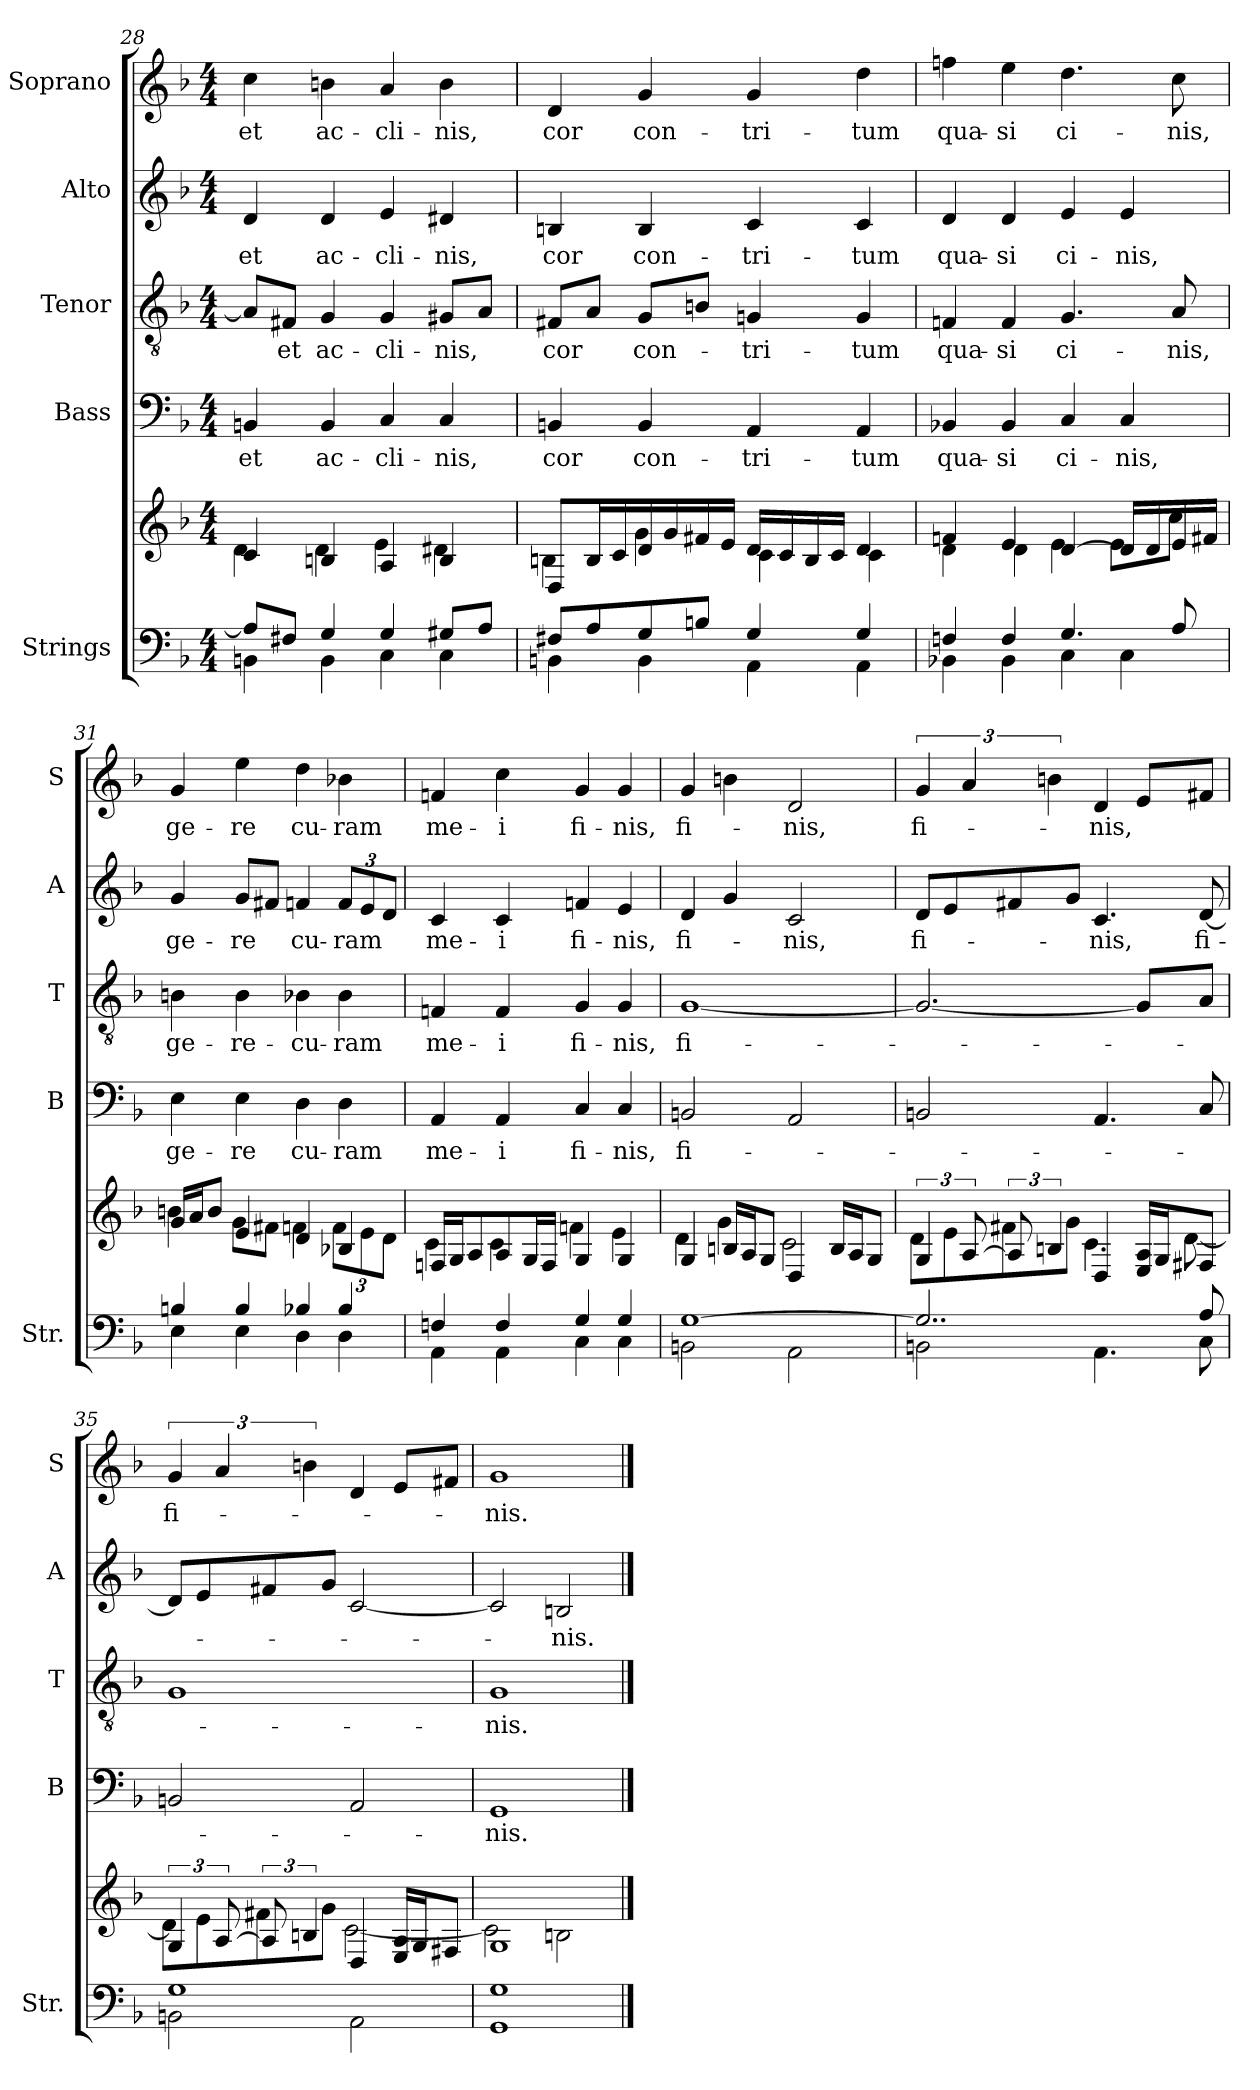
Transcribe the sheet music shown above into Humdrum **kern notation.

**kern	**kern	**kern	**text	**kern	**text	**kern	**text	**kern	**text
*part5	*part5	*part4	*part4	*part3	*part3	*part2	*part2	*part1	*part1
*staff6	*staff5	*staff4	*staff4	*staff3	*staff3	*staff2	*staff2	*staff1	*staff1
*I"Strings	*	*I"Bass	*	*I"Tenor	*	*I"Alto	*	*I"Soprano	*
*I'Str.	*	*I'B	*	*I'T	*	*I'A	*	*I'S	*
*clefF4	*clefG2	*clefF4	*	*clefGv2	*	*clefG2	*	*clefG2	*
*k[b-]	*k[b-]	*k[b-]	*	*k[b-]	*	*k[b-]	*	*k[b-]	*
*F:	*F:	*F:	*	*F:	*	*F:	*	*F:	*
*M4/4	*M4/4	*M4/4	*	*M4/4	*	*M4/4	*	*M4/4	*
=28	=28	=28	=28	=28	=28	=28	=28	=28	=28
*^	*^	*	*	*	*	*	*	*	*
!	!	!	!	!	!LO:LY:b	!	!	!	!LO:LY:b	!	!LO:LY:b
8A/L]	4BB\	4c/	4d\	4BB/	et	8A/L]	.	4d/	et	4cc\	et
!	!	!	!	!	!	!	!LO:LY:b	!	!	!	!
8F#/J	.	.	.	.	.	8F#/J	et	.	.	.	.
!	!	!	!	!	!LO:LY:b	!	!LO:LY:b	!	!LO:LY:b	!	!LO:LY:b
4G/	4BB\	4B/	4d\	4BB/	ac-	4G/	ac-	4d/	ac-	4b\	ac-
!	!	!	!	!	!LO:LY:b	!	!LO:LY:b	!	!LO:LY:b	!	!LO:LY:b
4G/	4C\	4A/	4e\	4C/	-cli-	4G/	-cli-	4e/	-cli-	4a/	-cli-
!	!	!	!	!	!LO:LY:b	!	!LO:LY:b	!	!LO:LY:b	!	!LO:LY:b
8G#X/L	4C\	4B/	4d#X\	4C/	-nis,	8G#X/L	-nis,	4d#X/	-nis,	4b\	-nis,
8A/J	.	.	.	.	.	8A/J	.	.	.	.	.
!!LO:PB:g=z
=29	=29	=29	=29	=29	=29	=29	=29	=29	=29	=29	=29
!	!	!	!	!	!LO:LY:b	!	!LO:LY:b	!	!LO:LY:b	!	!LO:LY:b
8F#/L	4BB\	8D/L	4B\	4BB/	cor	8F#/L	cor	4B/	cor	4d/	cor
8A/	.	16B/L	.	.	.	8A/J	.	.	.	.	.
.	.	16c/	.	.	.	.	.	.	.	.	.
!	!	!	!	!	!LO:LY:b	!	!LO:LY:b	!	!LO:LY:b	!	!LO:LY:b
8G/	4BB\	16d/	4g\	4BB/	con-	8G/L	con-	4B/	con-	4g/	con-
.	.	16g/	.	.	.	.	.	.	.	.	.
8B/J	.	16f#/	.	.	.	8B/J	.	.	.	.	.
.	.	16e/JJ	.	.	.	.	.	.	.	.	.
!	!	!	!	!	!LO:LY:b	!	!LO:LY:b	!	!LO:LY:b	!	!LO:LY:b
4G/	4AA\	16d/LL	4c\	4AA/	-tri-	4Gni/	-tri-	4c/	-tri-	4g/	-tri-
.	.	16c/	.	.	.	.	.	.	.	.	.
.	.	16B/	.	.	.	.	.	.	.	.	.
.	.	16c/JJ	.	.	.	.	.	.	.	.	.
!	!	!	!	!	!LO:LY:b	!	!LO:LY:b	!	!LO:LY:b	!	!LO:LY:b
4G/	4AA\	4d/	4c\	4AA/	-tum	4G/	-tum	4c/	-tum	4dd\	-tum
=30	=30	=30	=30	=30	=30	=30	=30	=30	=30	=30	=30
!	!	!	!	!	!LO:LY:b	!	!LO:LY:b	!	!LO:LY:b	!	!LO:LY:b
4Fn/	4BB-X\	4fn/	4d\	4BB-X/	qua-	4Fn/	qua-	4d/	qua-	4ffn\	qua-
!	!	!	!	!	!LO:LY:b	!	!LO:LY:b	!	!LO:LY:b	!	!LO:LY:b
4F/	4BB-\	4e/	4d\	4BB-/	-si	4F/	-si	4d/	-si	4ee\	-si
!	!	!	!	!	!LO:LY:b	!	!LO:LY:b	!	!LO:LY:b	!	!LO:LY:b
4.G/	4C\	[4d/	4e\	4C/	ci-	4.G/	ci-	4e/	ci-	4.dd\	ci-
!	!	!	!	!	!LO:LY:b	!	!	!	!LO:LY:b	!	!
.	4C\	16d/LL]	8e\L	4C/	-nis,	.	.	4e/	-nis,	.	.
.	.	16d/	.	.	.	.	.	.	.	.	.
!	!	!	!	!	!	!	!LO:LY:b	!	!	!	!LO:LY:b
8A/	.	16e/	8cc\J	.	.	8A/	-nis,	.	.	8cc\	-nis,
.	.	16f#X/JJ	.	.	.	.	.	.	.	.	.
=31	=31	=31	=31	=31	=31	=31	=31	=31	=31	=31	=31
!	!	!	!	!	!LO:LY:b	!	!LO:LY:b	!	!LO:LY:b	!	!LO:LY:b
4B/	4E\	16g/LL	4b\	4E\	ge-	4B\	ge-	4g/	ge-	4g/	ge-
.	.	16a/J	.	.	.	.	.	.	.	.	.
.	.	8b/J	.	.	.	.	.	.	.	.	.
!	!	!	!	!	!LO:LY:b	!	!LO:LY:b	!	!LO:LY:b	!	!LO:LY:b
4B/	4E\	4e/	8g\L	4E\	-re	4B\	-re-	8g/L	-re	4ee\	-re
.	.	.	8f#\J	.	.	.	.	8f#/J	.	.	.
!	!	!	!	!	!LO:LY:b	!	!LO:LY:b	!	!LO:LY:b	!	!LO:LY:b
4B-X/	4D\	4d/	4fn\	4D\	cu-	4B-X\	-cu-	4fn/	cu-	4dd\	cu-
*	*	*	*Xbrackettup	*	*	*	*	*	*	*	*
!	!	!	!	!	!LO:LY:b	!	!LO:LY:b	!	!	!	!
*	*	*	*	*	*	*	*	*Xbrackettup	*	*	*
!	!	!	!	!	!	!	!	!	!LO:LY:b	!	!LO:LY:b
4B-/	4D\	4B-X/	12f\L	4D\	-ram	4B-\	-ram	12f/L	-ram	4b-X\	-ram
.	.	.	12e\	.	.	.	.	12e/	.	.	.
.	.	.	12d\J	.	.	.	.	12d/J	.	.	.
!!LO:LB:g=z
=32	=32	=32	=32	=32	=32	=32	=32	=32	=32	=32	=32
!	!	!	!	!	!LO:LY:b	!	!LO:LY:b	!	!LO:LY:b	!	!LO:LY:b
4Fn/	4AA\	16Fn/LL	4c\	4AA/	me-	4Fn/	me-	4c/	me-	4fn/	me-
.	.	16G/J	.	.	.	.	.	.	.	.	.
.	.	8A/	.	.	.	.	.	.	.	.	.
!	!	!	!	!	!LO:LY:b	!	!LO:LY:b	!	!LO:LY:b	!	!LO:LY:b
4F/	4AA\	8A/	4c\	4AA/	-i	4F/	-i	4c/	-i	4cc\	-i
.	.	16G/L	.	.	.	.	.	.	.	.	.
.	.	16F/JJ	.	.	.	.	.	.	.	.	.
!	!	!	!	!	!LO:LY:b	!	!LO:LY:b	!	!LO:LY:b	!	!LO:LY:b
4G/	4C\	4G/	4fn\	4C/	fi-	4G/	fi-	4fn/	fi-	4g/	fi-
!	!	!	!	!	!LO:LY:b	!	!LO:LY:b	!	!LO:LY:b	!	!LO:LY:b
4G/	4C\	4G/	4e\	4C/	-nis,	4G/	-nis,	4e/	-nis,	4g/	-nis,
=33	=33	=33	=33	=33	=33	=33	=33	=33	=33	=33	=33
!	!	!	!	!	!LO:LY:b	!	!LO:LY:b	!	!LO:LY:b	!	!LO:LY:b
[1G	2BB\	4G/	4d\	2BB/	fi-	[1G	fi-	4d/	fi-	4g/	fi-
.	.	16B/LL	4g\	.	.	.	.	4g/	.	4b\	.
.	.	16A/J	.	.	.	.	.	.	.	.	.
.	.	8G/J	.	.	.	.	.	.	.	.	.
!	!	!	!	!	!	!	!	!	!LO:LY:b	!	!LO:LY:b
.	2AA\	4D/	2c\	2AA/	.	.	.	2c/	-nis,	2d/	-nis,
.	.	16B/LL	.	.	.	.	.	.	.	.	.
.	.	16A/J	.	.	.	.	.	.	.	.	.
.	.	8G/J	.	.	.	.	.	.	.	.	.
=34	=34	=34	=34	=34	=34	=34	=34	=34	=34	=34	=34
*	*	*brackettup	*	*	*	*	*	*	*	*	*
!	!	!	!	!	!	!	!	!	!LO:LY:b	!	!LO:LY:b
2..G/]	2BB\	6G/	8d\L	2BB/	.	2.G/_	.	8d/L	fi-	6g/	fi-
.	.	.	8e\	.	.	.	.	8e/	.	.	.
.	.	[12A/	.	.	.	.	.	.	.	6a/	.
.	.	12A/]	8f#\	.	.	.	.	8f#/	.	.	.
.	.	6B/	.	.	.	.	.	.	.	6b\	.
.	.	.	8g\J	.	.	.	.	8g/J	.	.	.
!	!	!	!	!	!	!	!	!	!LO:LY:b	!	!LO:LY:b
.	4.AA\	4D/	4.c\	4.AA/	.	.	.	4.c/	-nis,	4d/	-nis,
.	.	16E/ 16A/LL	.	.	.	8G/L]	.	.	.	8e/L	.
.	.	16G/J	.	.	.	.	.	.	.	.	.
!	!	!	!	!	!	!	!	!	!LO:LY:b	!	!
8A/	8C\	8F#/J	[8d\	8C/	.	8A/J	.	[8d/	fi-	8f#/J	.
!!LO:PB:g=z
=35	=35	=35	=35	=35	=35	=35	=35	=35	=35	=35	=35
!	!	!	!	!	!	!	!	!	!	!	!LO:LY:b
1G	2BB\	6G/	8d\L]	2BB/	.	1G	.	8d/L]	.	6g/	fi-
.	.	.	8e\	.	.	.	.	8e/	.	.	.
.	.	[12A/	.	.	.	.	.	.	.	6a/	.
.	.	12A/]	8f#\	.	.	.	.	8f#/	.	.	.
.	.	6B/	.	.	.	.	.	.	.	6b\	.
.	.	.	8g\J	.	.	.	.	8g/J	.	.	.
.	2AA\	4D/	[2c\	2AA/	.	.	.	[2c/	.	4d/	.
.	.	16E/ 16A/LL	.	.	.	.	.	.	.	8e/L	.
.	.	16G/J	.	.	.	.	.	.	.	.	.
.	.	8F#/J	.	.	.	.	.	.	.	8f#/J	.
=36	=36	=36	=36	=36	=36	=36	=36	=36	=36	=36	=36
!	!	!	!	!	!LO:LY:b	!	!LO:LY:b	!	!	!	!LO:LY:b
1G	1GG	1G	2c\]	1GG	-nis.	1G	-nis.	2c/]	.	1g	-nis.
!	!	!	!	!	!	!	!	!	!LO:LY:b	!	!
.	.	.	2B\	.	.	.	.	2B/	-nis.	.	.
*v	*v	*	*	*	*	*	*	*	*	*	*
*	*v	*v	*	*	*	*	*	*	*	*
==	==	==	==	==	==	==	==	==	==
*-	*-	*-	*-	*-	*-	*-	*-	*-	*-
